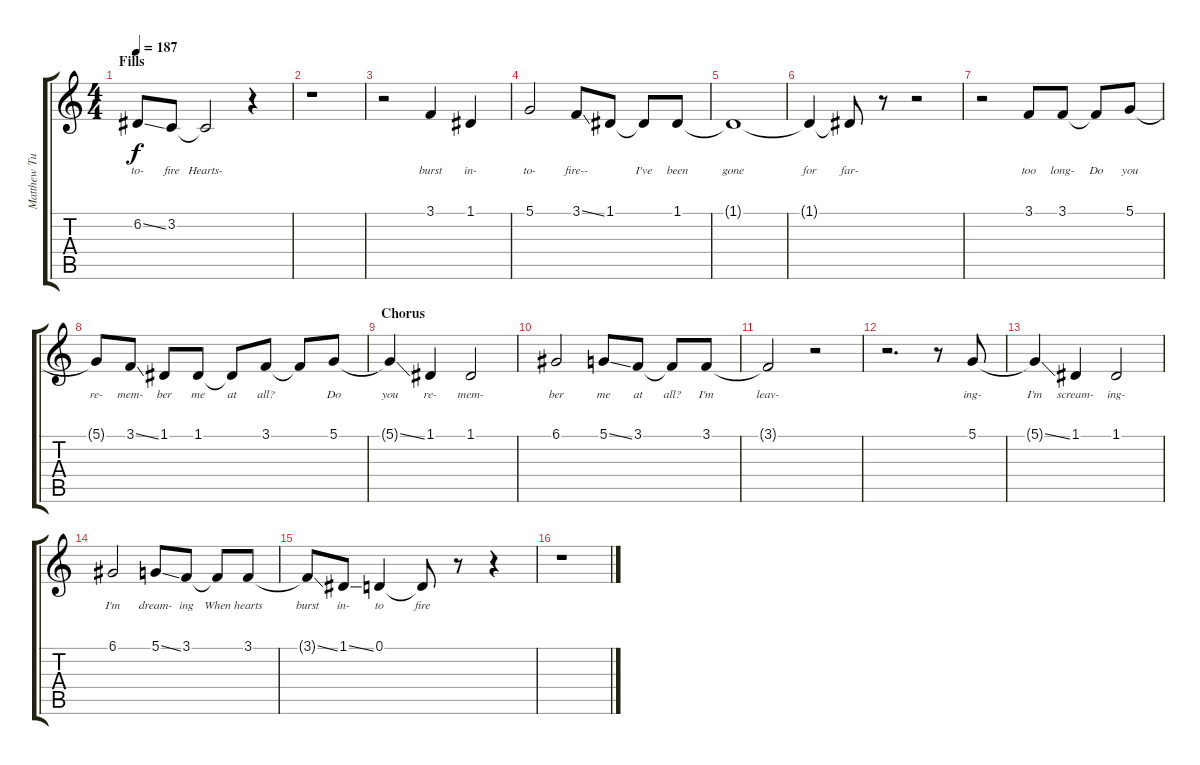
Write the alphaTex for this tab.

\track ("Matthew Tuck - Vocals" "Matthew Tu") {instrument clarinet}
\staff {score tabs}
\tuning (D4 A3 F3 C3 G2 C2) {hide}
\ts (4 4)
\section ("" "Fills")
\tempo 187
\clef g2
\ks c
6.2{ss t}.8{lyrics (0 "to-") lyrics (1 "") lyrics (2 "") lyrics (3 "") lyrics (4 "") dy f} 3.2.8{lyrics (0 "fire") lyrics (1 "") lyrics (2 "") lyrics (3 "") lyrics (4 "")} 3.2{t}.2{lyrics (0 "Hearts-") lyrics (1 "") lyrics (2 "") lyrics (3 "") lyrics (4 "")} r.4 |
r.1 |
r.2 3.1.4{lyrics (0 "burst") lyrics (1 "") lyrics (2 "") lyrics (3 "") lyrics (4 "")} 1.1.4{lyrics (0 "in-") lyrics (1 "") lyrics (2 "") lyrics (3 "") lyrics (4 "")} |
5.1.2{lyrics (0 "to-") lyrics (1 "") lyrics (2 "") lyrics (3 "") lyrics (4 "")} 3.1{ss}.8{lyrics (0 "fire--") lyrics (1 "") lyrics (2 "") lyrics (3 "") lyrics (4 "")} 1.1.8{lyrics (0 "") lyrics (1 "") lyrics (2 "") lyrics (3 "") lyrics (4 "")} 1.1{t}.8{lyrics (0 "I've") lyrics (1 "") lyrics (2 "") lyrics (3 "") lyrics (4 "")} 1.1.8{lyrics (0 "been") lyrics (1 "") lyrics (2 "") lyrics (3 "") lyrics (4 "")} |
1.1{t}.1{lyrics (0 "gone") lyrics (1 "") lyrics (2 "") lyrics (3 "") lyrics (4 "")} |
1.1{t}.4{lyrics (0 "for") lyrics (1 "") lyrics (2 "") lyrics (3 "") lyrics (4 "")} 1.1{t}.8{lyrics (0 "far-") lyrics (1 "") lyrics (2 "") lyrics (3 "") lyrics (4 "")} r.8 r.2 |
r.2 3.1.8{lyrics (0 "too") lyrics (1 "") lyrics (2 "") lyrics (3 "") lyrics (4 "")} 3.1.8{lyrics (0 "long-") lyrics (1 "") lyrics (2 "") lyrics (3 "") lyrics (4 "")} 3.1{t}.8{lyrics (0 "Do") lyrics (1 "") lyrics (2 "") lyrics (3 "") lyrics (4 "")} 5.1.8{lyrics (0 "you") lyrics (1 "") lyrics (2 "") lyrics (3 "") lyrics (4 "")} |
5.1{t}.8{lyrics (0 "re-") lyrics (1 "") lyrics (2 "") lyrics (3 "") lyrics (4 "")} 3.1{ss}.8{lyrics (0 "mem-") lyrics (1 "") lyrics (2 "") lyrics (3 "") lyrics (4 "")} 1.1.8{lyrics (0 "ber") lyrics (1 "") lyrics (2 "") lyrics (3 "") lyrics (4 "")} 1.1.8{lyrics (0 "me") lyrics (1 "") lyrics (2 "") lyrics (3 "") lyrics (4 "")} 1.1{t}.8{lyrics (0 "at") lyrics (1 "") lyrics (2 "") lyrics (3 "") lyrics (4 "")} 3.1.8{lyrics (0 "all?") lyrics (1 "") lyrics (2 "") lyrics (3 "") lyrics (4 "")} 3.1{t}.8{lyrics (0 "") lyrics (1 "") lyrics (2 "") lyrics (3 "") lyrics (4 "")} 5.1.8{lyrics (0 "Do") lyrics (1 "") lyrics (2 "") lyrics (3 "") lyrics (4 "")} |
\section ("" "Chorus")
5.1{ss t}.4{lyrics (0 "you") lyrics (1 "") lyrics (2 "") lyrics (3 "") lyrics (4 "")} 1.1.4{lyrics (0 "re-") lyrics (1 "") lyrics (2 "") lyrics (3 "") lyrics (4 "")} 1.1.2{lyrics (0 "mem-") lyrics (1 "") lyrics (2 "") lyrics (3 "") lyrics (4 "")} |
6.1.2{lyrics (0 "ber") lyrics (1 "") lyrics (2 "") lyrics (3 "") lyrics (4 "")} 5.1{ss}.8{lyrics (0 "me") lyrics (1 "") lyrics (2 "") lyrics (3 "") lyrics (4 "")} 3.1.8{lyrics (0 "at") lyrics (1 "") lyrics (2 "") lyrics (3 "") lyrics (4 "")} 3.1{t}.8{lyrics (0 "all?") lyrics (1 "") lyrics (2 "") lyrics (3 "") lyrics (4 "")} 3.1.8{lyrics (0 "I'm") lyrics (1 "") lyrics (2 "") lyrics (3 "") lyrics (4 "")} |
3.1{t}.2{lyrics (0 "leav-") lyrics (1 "") lyrics (2 "") lyrics (3 "") lyrics (4 "")} r.2 |
r.2{d} r.8 5.1.8{lyrics (0 "ing-") lyrics (1 "") lyrics (2 "") lyrics (3 "") lyrics (4 "")} |
5.1{ss t}.4{lyrics (0 "I'm") lyrics (1 "") lyrics (2 "") lyrics (3 "") lyrics (4 "")} 1.1.4{lyrics (0 "scream-") lyrics (1 "") lyrics (2 "") lyrics (3 "") lyrics (4 "")} 1.1.2{lyrics (0 "ing-") lyrics (1 "") lyrics (2 "") lyrics (3 "") lyrics (4 "")} |
6.1.2{lyrics (0 "I'm") lyrics (1 "") lyrics (2 "") lyrics (3 "") lyrics (4 "")} 5.1{ss}.8{lyrics (0 "dream-") lyrics (1 "") lyrics (2 "") lyrics (3 "") lyrics (4 "")} 3.1.8{lyrics (0 "ing") lyrics (1 "") lyrics (2 "") lyrics (3 "") lyrics (4 "")} 3.1{t}.8{lyrics (0 "When") lyrics (1 "") lyrics (2 "") lyrics (3 "") lyrics (4 "")} 3.1.8{lyrics (0 "hearts") lyrics (1 "") lyrics (2 "") lyrics (3 "") lyrics (4 "")} |
3.1{ss t}.8{lyrics (0 "burst") lyrics (1 "") lyrics (2 "") lyrics (3 "") lyrics (4 "")} 1.1{ss}.8{lyrics (0 "in-") lyrics (1 "") lyrics (2 "") lyrics (3 "") lyrics (4 "")} 0.1.4{lyrics (0 "to") lyrics (1 "") lyrics (2 "") lyrics (3 "") lyrics (4 "")} 0.1{t}.8{lyrics (0 "fire") lyrics (1 "") lyrics (2 "") lyrics (3 "") lyrics (4 "")} r.8 r.4 |
r.1
